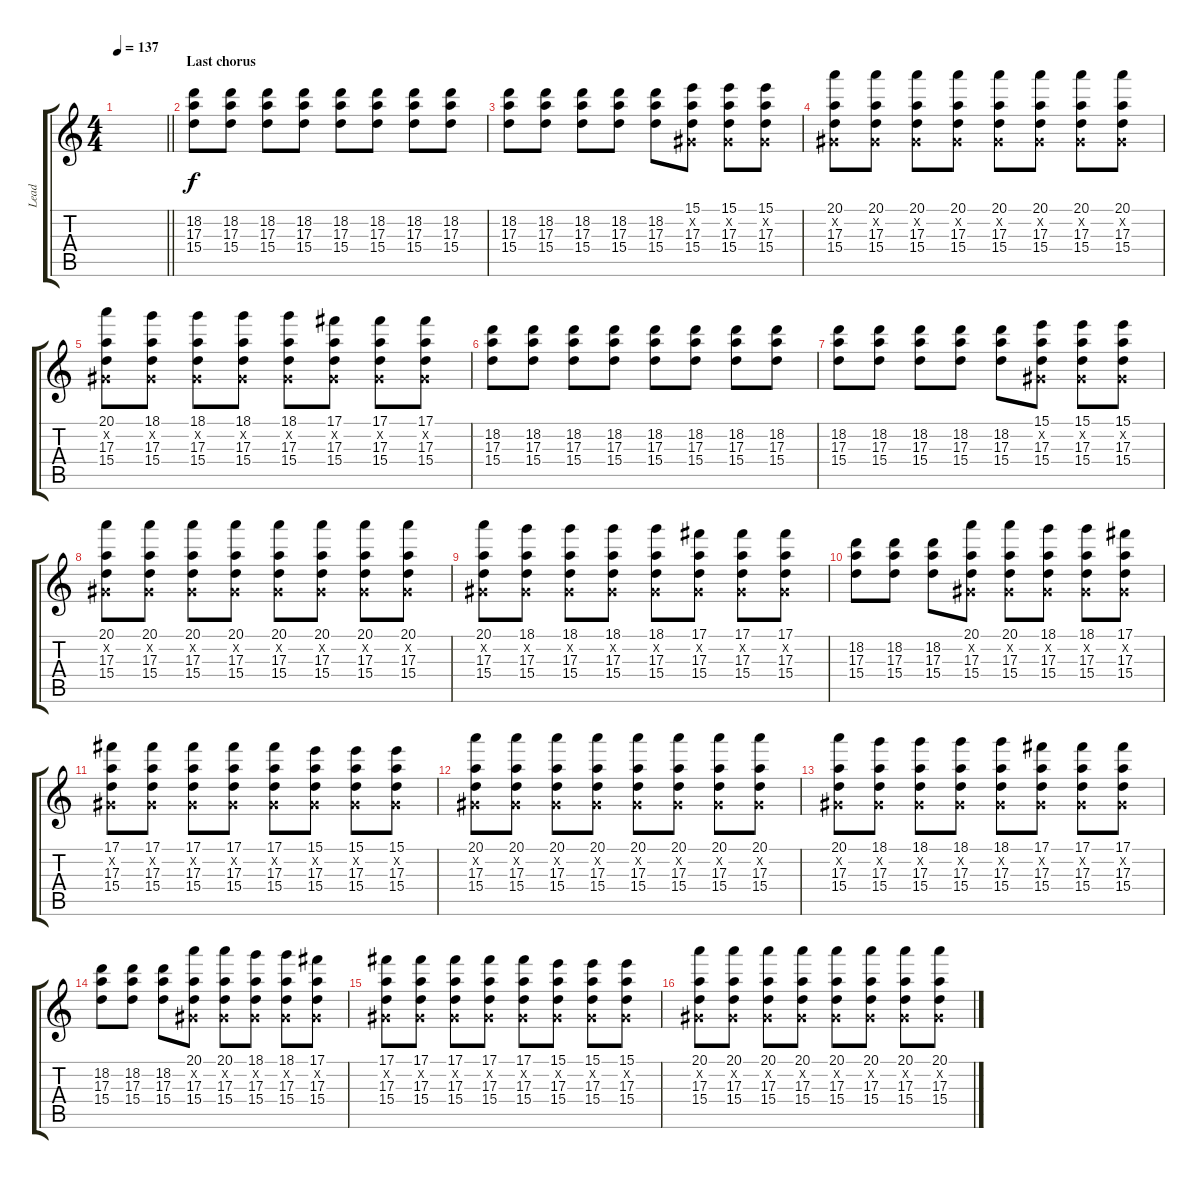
\track ("Lead" "Lead") {instrument distortionguitar}
\staff {score tabs}
\tuning (Db4 Ab3 E3 B2 Gb2 B1) {hide}
\ts (4 4)
\tempo 137
\clef g2
\barLineRight lightlight
\ks c
|
\section ("" "Last chorus")
(18.2 17.3 15.4).8{volume 9 instrument distortionguitar} (18.2 17.3 15.4).8 (18.2 17.3 15.4).8 (18.2 17.3 15.4).8 (18.2 17.3 15.4).8 (18.2 17.3 15.4).8 (18.2 17.3 15.4).8 (18.2 17.3 15.4).8 |
(18.2 17.3 15.4).8 (18.2 17.3 15.4).8 (18.2 17.3 15.4).8 (18.2 17.3 15.4).8 (18.2 17.3 15.4).8 (15.1 0.2{x} 17.3 15.4).8 (15.1 0.2{x} 17.3 15.4).8 (15.1 0.2{x} 17.3 15.4).8 |
(20.1 0.2{x} 17.3 15.4).8 (20.1 0.2{x} 17.3 15.4).8 (20.1 0.2{x} 17.3 15.4).8 (20.1 0.2{x} 17.3 15.4).8 (20.1 0.2{x} 17.3 15.4).8 (20.1 0.2{x} 17.3 15.4).8 (20.1 0.2{x} 17.3 15.4).8 (20.1 0.2{x} 17.3 15.4).8 |
(20.1 0.2{x} 17.3 15.4).8 (18.1 0.2{x} 17.3 15.4).8 (18.1 0.2{x} 17.3 15.4).8 (18.1 0.2{x} 17.3 15.4).8 (18.1 0.2{x} 17.3 15.4).8 (17.1 0.2{x} 17.3 15.4).8 (17.1 0.2{x} 17.3 15.4).8 (17.1 0.2{x} 17.3 15.4).8 |
(18.2 17.3 15.4).8 (18.2 17.3 15.4).8 (18.2 17.3 15.4).8 (18.2 17.3 15.4).8 (18.2 17.3 15.4).8 (18.2 17.3 15.4).8 (18.2 17.3 15.4).8 (18.2 17.3 15.4).8 |
(18.2 17.3 15.4).8 (18.2 17.3 15.4).8 (18.2 17.3 15.4).8 (18.2 17.3 15.4).8 (18.2 17.3 15.4).8 (15.1 0.2{x} 17.3 15.4).8 (15.1 0.2{x} 17.3 15.4).8 (15.1 0.2{x} 17.3 15.4).8 |
(20.1 0.2{x} 17.3 15.4).8 (20.1 0.2{x} 17.3 15.4).8 (20.1 0.2{x} 17.3 15.4).8 (20.1 0.2{x} 17.3 15.4).8 (20.1 0.2{x} 17.3 15.4).8 (20.1 0.2{x} 17.3 15.4).8 (20.1 0.2{x} 17.3 15.4).8 (20.1 0.2{x} 17.3 15.4).8 |
(20.1 0.2{x} 17.3 15.4).8 (18.1 0.2{x} 17.3 15.4).8 (18.1 0.2{x} 17.3 15.4).8 (18.1 0.2{x} 17.3 15.4).8 (18.1 0.2{x} 17.3 15.4).8 (17.1 0.2{x} 17.3 15.4).8 (17.1 0.2{x} 17.3 15.4).8 (17.1 0.2{x} 17.3 15.4).8 |
(18.2 17.3 15.4).8 (18.2 17.3 15.4).8 (18.2 17.3 15.4).8 (20.1 0.2{x} 17.3 15.4).8 (20.1 0.2{x} 17.3 15.4).8 (18.1 0.2{x} 17.3 15.4).8 (18.1 0.2{x} 17.3 15.4).8 (17.1 0.2{x} 17.3 15.4).8 |
(17.1 0.2{x} 17.3 15.4).8 (17.1 0.2{x} 17.3 15.4).8 (17.1 0.2{x} 17.3 15.4).8 (17.1 0.2{x} 17.3 15.4).8 (17.1 0.2{x} 17.3 15.4).8 (15.1 0.2{x} 17.3 15.4).8 (15.1 0.2{x} 17.3 15.4).8 (15.1 0.2{x} 17.3 15.4).8 |
(20.1 0.2{x} 17.3 15.4).8 (20.1 0.2{x} 17.3 15.4).8 (20.1 0.2{x} 17.3 15.4).8 (20.1 0.2{x} 17.3 15.4).8 (20.1 0.2{x} 17.3 15.4).8 (20.1 0.2{x} 17.3 15.4).8 (20.1 0.2{x} 17.3 15.4).8 (20.1 0.2{x} 17.3 15.4).8 |
(20.1 0.2{x} 17.3 15.4).8 (18.1 0.2{x} 17.3 15.4).8 (18.1 0.2{x} 17.3 15.4).8 (18.1 0.2{x} 17.3 15.4).8 (18.1 0.2{x} 17.3 15.4).8 (17.1 0.2{x} 17.3 15.4).8 (17.1 0.2{x} 17.3 15.4).8 (17.1 0.2{x} 17.3 15.4).8 |
(18.2 17.3 15.4).8 (18.2 17.3 15.4).8 (18.2 17.3 15.4).8 (20.1 0.2{x} 17.3 15.4).8 (20.1 0.2{x} 17.3 15.4).8 (18.1 0.2{x} 17.3 15.4).8 (18.1 0.2{x} 17.3 15.4).8 (17.1 0.2{x} 17.3 15.4).8 |
(17.1 0.2{x} 17.3 15.4).8 (17.1 0.2{x} 17.3 15.4).8 (17.1 0.2{x} 17.3 15.4).8 (17.1 0.2{x} 17.3 15.4).8 (17.1 0.2{x} 17.3 15.4).8 (15.1 0.2{x} 17.3 15.4).8 (15.1 0.2{x} 17.3 15.4).8 (15.1 0.2{x} 17.3 15.4).8 |
(20.1 0.2{x} 17.3 15.4).8 (20.1 0.2{x} 17.3 15.4).8 (20.1 0.2{x} 17.3 15.4).8 (20.1 0.2{x} 17.3 15.4).8 (20.1 0.2{x} 17.3 15.4).8 (20.1 0.2{x} 17.3 15.4).8 (20.1 0.2{x} 17.3 15.4).8 (20.1 0.2{x} 17.3 15.4).8
